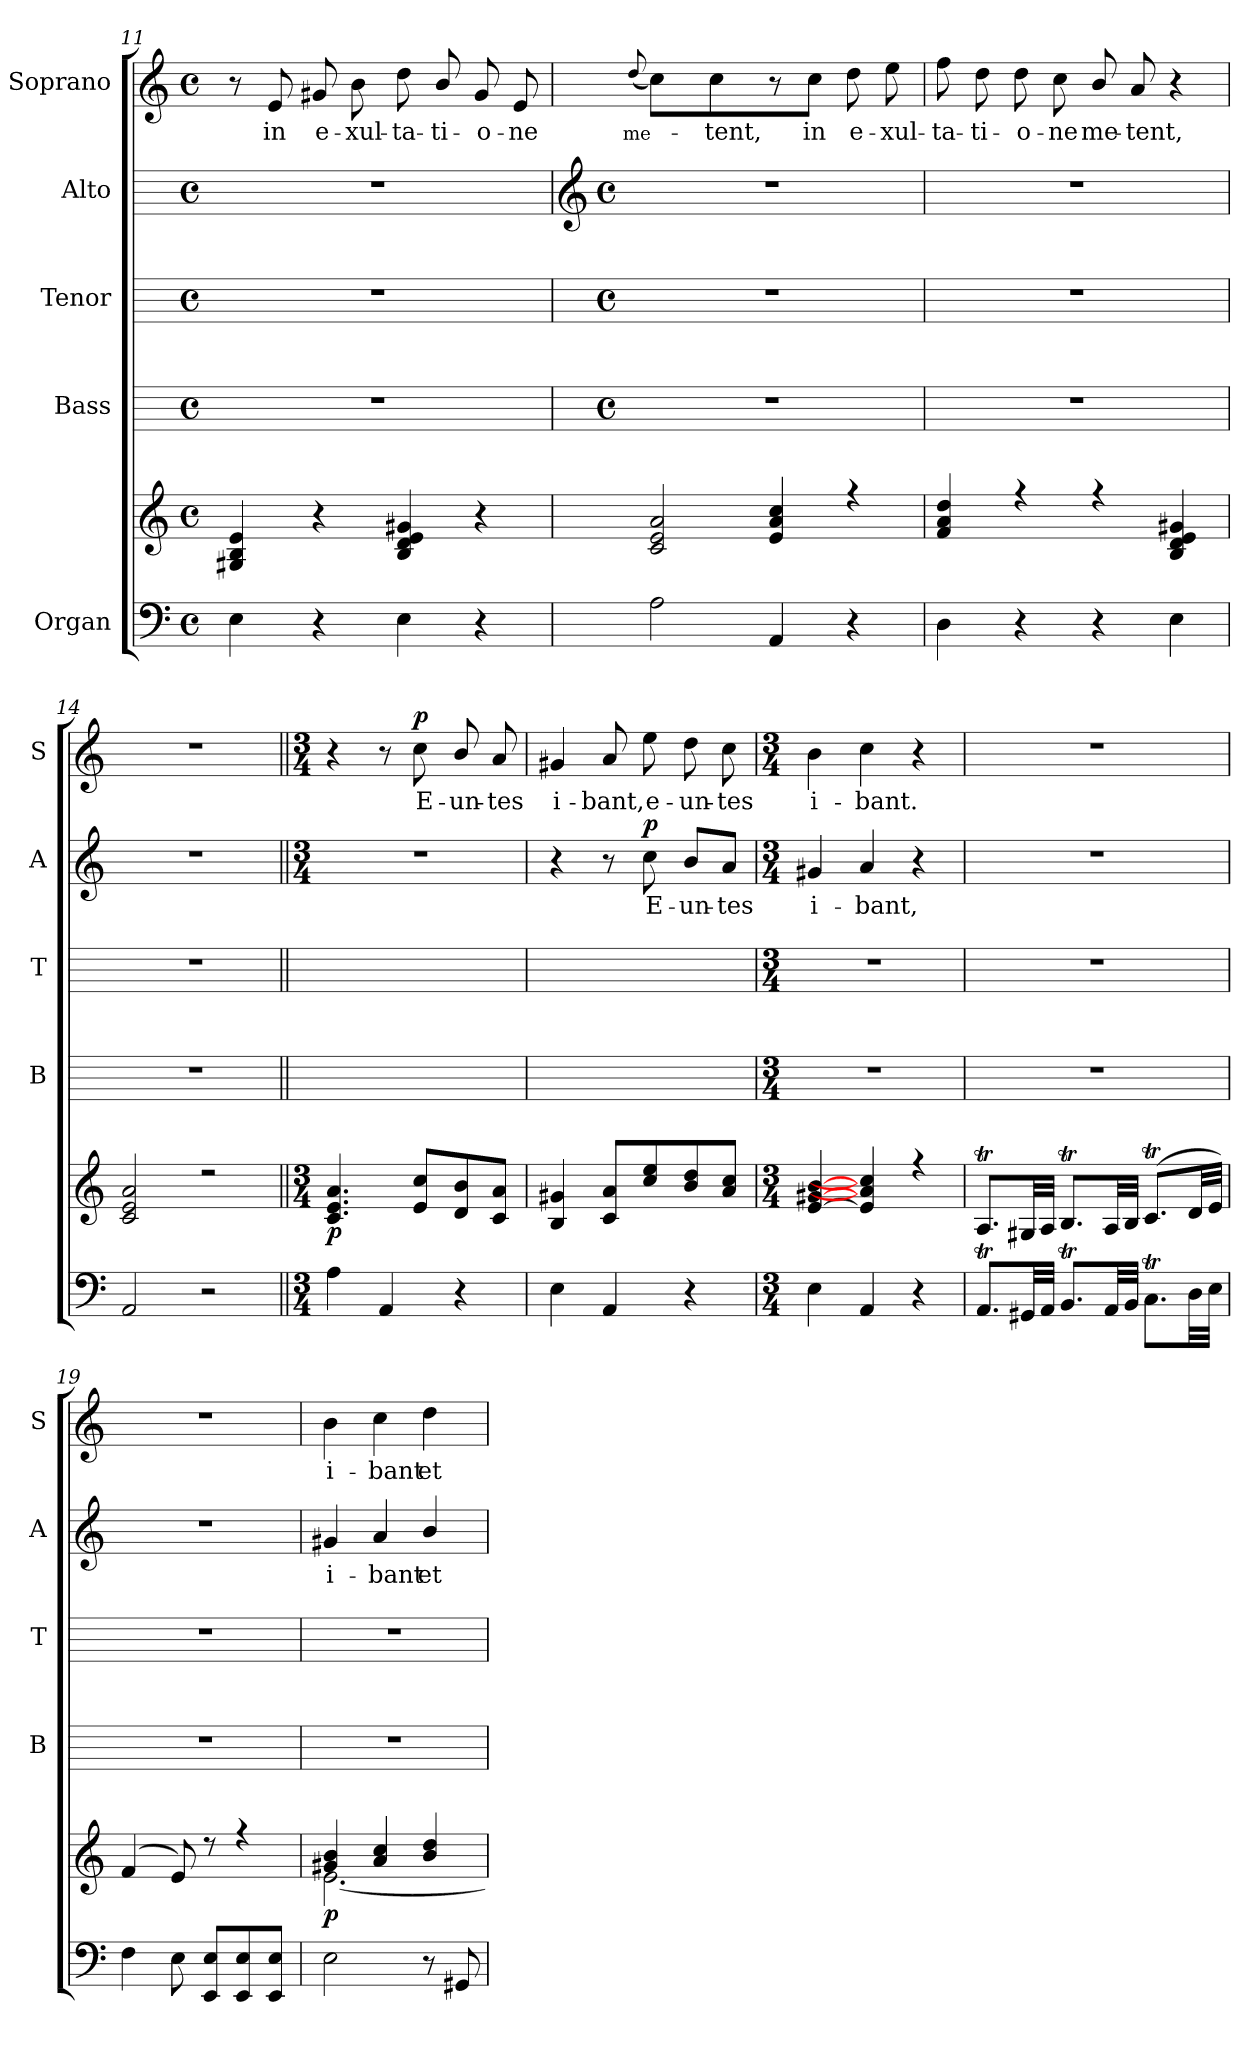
**kern	**kern	**dynam	**kern	**kern	**kern	**text	**dynam	**kern	**text	**dynam
*part5	*part5	*part5	*part4	*part3	*part2	*part2	*part2	*part1	*part1	*part1
*staff6	*staff5	*staff5/6	*staff4	*staff3	*staff2	*staff2	*staff2	*staff1	*staff1	*staff1
*I"Organ	*	*	*I"Bass	*I"Tenor	*I"Alto	*	*	*I"Soprano	*	*
*	*	*	*I'B	*I'T	*I'A	*	*	*I'S	*	*
*clefF4	*clefG2	*	*	*	*	*	*	*clefG2	*	*
*k[]	*k[]	*	*	*	*	*	*	*k[]	*	*
*C:	*C:	*	*	*	*	*	*	*C:	*	*
*M4/4	*M4/4	*	*M4/4	*M4/4	*M4/4	*	*	*M4/4	*	*
*met(c)	*met(c)	*	*met(c)	*met(c)	*met(c)	*	*	*met(c)	*	*
=11	=11	=11	=11	=11	=11	=11	=11	=11	=11	=11
4E	4G#X/ 4B/ 4e/	.	1r	1r	1r	.	.	8r	.	.
!	!	!	!	!	!	!	!	!	!LO:LY:b	!
.	.	.	.	.	.	.	.	8e	in	.
!	!	!	!	!	!	!	!	!	!LO:LY:b	!
4r	4r	.	.	.	.	.	.	8g#X	e-	.
!	!	!	!	!	!	!	!	!	!LO:LY:b	!
.	.	.	.	.	.	.	.	8b	-xul-	.
!	!	!	!	!	!	!	!	!	!LO:LY:b	!
4E	4B/ 4d/ 4e/ 4g#X/	.	.	.	.	.	.	8dd	-ta-	.
!	!	!	!	!	!	!	!	!	!LO:LY:b	!
.	.	.	.	.	.	.	.	8b/	-ti-	.
!	!	!	!	!	!	!	!	!	!LO:LY:b	!
4r	4r	.	.	.	.	.	.	8g#	-o-	.
!	!	!	!	!	!	!	!	!	!LO:LY:b	!
.	.	.	.	.	.	.	.	8e	-ne	.
!!LO:LB:g=z
=12	=12	=12	=12	=12	=12	=12	=12	=12	=12	=12
*	*	*	*	*	*clefG2	*	*	*	*	*
*	*	*	*	*	*k[]	*	*	*	*	*
*	*	*	*	*	*C:	*	*	*	*	*
*	*	*	*M4/4	*M4/4	*M4/4	*	*	*	*	*
*	*	*	*met(c)	*met(c)	*met(c)	*	*	*	*	*
!	!	!	!	!	!	!	!	!	!LO:LY:b	!
.	.	.	.	.	.	.	.	(>8qqdd/L	me-	.
*	*^	*	*	*	*	*	*	*	*	*
2A	2c 2e 2a	1ryy	.	1r	1r	1r	.	.	4cc)	.	.
!	!	!	!	!	!	!	!	!	!	!LO:LY:b	!
.	.	.	.	.	.	.	.	.	4cc	tent,	.
4AA	4e 4a 4cc	.	.	.	.	.	.	.	8r	.	.
!	!	!	!	!	!	!	!	!	!	!LO:LY:b	!
.	.	.	.	.	.	.	.	.	8ccJ	in	.
!	!	!	!	!	!	!	!	!	!	!LO:LY:b	!
4r	4r	.	.	.	.	.	.	.	8dd	e-	.
!	!	!	!	!	!	!	!	!	!	!LO:LY:b	!
.	.	.	.	.	.	.	.	.	8ee	-xul-	.
=13	=13	=13	=13	=13	=13	=13	=13	=13	=13	=13	=13
!	!	!	!	!	!	!	!	!	!	!LO:LY:b	!
4D	4f 4a 4dd	1ryy	.	1r	1r	1r	.	.	8ff	-ta-	.
!	!	!	!	!	!	!	!	!	!	!LO:LY:b	!
.	.	.	.	.	.	.	.	.	8dd	-ti-	.
!	!	!	!	!	!	!	!	!	!	!LO:LY:b	!
4r	4r	.	.	.	.	.	.	.	8dd	-o-	.
!	!	!	!	!	!	!	!	!	!	!LO:LY:b	!
.	.	.	.	.	.	.	.	.	8cc	-ne	.
!	!	!	!	!	!	!	!	!	!	!LO:LY:b	!
4r	4r	.	.	.	.	.	.	.	8b/	me-	.
!	!	!	!	!	!	!	!	!	!	!LO:LY:b	!
.	.	.	.	.	.	.	.	.	8a	-tent,	.
4E	4B 4d 4e 4g#X	.	.	.	.	.	.	.	4r	.	.
=14	=14	=14	=14	=14	=14	=14	=14	=14	=14	=14	=14
2AA	2c 2e 2a	1ryy	.	1r	1r	1r	.	.	1r	.	.
2r	2r	.	.	.	.	.	.	.	.	.	.
=15||	=15||	=15||	=15||	=15||	=15||	=15||	=15||	=15||	=15||	=15||	=15||
*M3/4	*M3/4	*	*	*	*	*M3/4	*	*	*M3/4	*	*
!	!	!LO:N:vis=1	!LO:DY:b	!	!	!LO:N:vis=1	!	!	!	!	!
4A	4.c 4.e 4.a	2.ryy	p	2.r	2.r	2.r	.	.	4r	.	.
4AA	.	.	.	.	.	.	.	.	8r	.	.
!	!	!	!	!	!	!	!	!	!	!LO:LY:b	!LO:DY:b
.	8e 8ccL	.	.	.	.	.	.	.	8cc	E-	p
!	!	!	!	!	!	!	!	!	!	!LO:LY:b	!
4r	8d 8b	.	.	.	.	.	.	.	8b/	-un-	.
!	!	!	!	!	!	!	!	!	!	!LO:LY:b	!
.	8c 8aJ	.	.	.	.	.	.	.	8a	-tes	.
=16	=16	=16	=16	=16	=16	=16	=16	=16	=16	=16	=16
!	!	!LO:N:vis=1	!	!	!	!	!	!	!	!LO:LY:b	!
4E	4B 4g#X	2.ryy	.	2.r	2.r	4r	.	.	4g#X	i-	.
!	!	!	!	!	!	!	!	!	!	!LO:LY:b	!
4AA	8c 8aL	.	.	.	.	8r	.	.	8a	-bant,	.
!	!	!	!	!	!	!	!LO:LY:b	!LO:DY:b	!	!LO:LY:b	!
.	8cc 8ee	.	.	.	.	8cc	E-	p	8ee	e-	.
!	!	!	!	!	!	!	!LO:LY:b	!	!	!LO:LY:b	!
4r	8b 8dd	.	.	.	.	8b/L	-un-	.	8dd	-un-	.
!	!	!	!	!	!	!	!LO:LY:b	!	!	!LO:LY:b	!
.	8a 8ccJ	.	.	.	.	8a/J	-tes	.	8cc	-tes	.
!!LO:LB:g=z
=17	=17	=17	=17	=17	=17	=17	=17	=17	=17	=17	=17
*M3/4	*M3/4	*	*	*M3/4	*M3/4	*M3/4	*	*	*M3/4	*	*
!	!	!LO:N:vis=1	!	!	!	!	!LO:LY:b	!	!	!LO:LY:b	!
4E	[4e [4g#X [4b	2.ryy	.	2.r	2.r	4g#X	i-	.	4b	i-	.
!	!	!	!	!	!	!	!LO:LY:b	!	!	!LO:LY:b	!
4AA	4e] 4a] 4cc]	.	.	.	.	4a	-bant,	.	4cc	-bant.	.
4r	4r	.	.	.	.	4r	.	.	4r	.	.
=18	=18	=18	=18	=18	=18	=18	=18	=18	=18	=18	=18
!	!	!LO:N:vis=1	!	!	!	!LO:N:vis=1	!	!	!LO:N:vis=1	!	!
8.AATL	8.ATL	2.ryy	.	2.r	2.r	2.r	.	.	2.r	.	.
32GG#XLL	32G#XLL	.	.	.	.	.	.	.	.	.	.
32AAJJJ	32AJJJ	.	.	.	.	.	.	.	.	.	.
8.BBtL	8.BtL	.	.	.	.	.	.	.	.	.	.
32AALL	32ALL	.	.	.	.	.	.	.	.	.	.
32BBJJJ	32BJJJ	.	.	.	.	.	.	.	.	.	.
8.CTL	(<8.cTL	.	.	.	.	.	.	.	.	.	.
32DLL	32dLL	.	.	.	.	.	.	.	.	.	.
32EJJJ	32eJJJ)	.	.	.	.	.	.	.	.	.	.
=19	=19	=19	=19	=19	=19	=19	=19	=19	=19	=19	=19
!	!	!LO:N:vis=1	!	!	!	!LO:N:vis=1	!	!	!LO:N:vis=1	!	!
4F	(<4f	2.ryy	.	2.r	2.r	2.r	.	.	2.r	.	.
8E	8e)	.	.	.	.	.	.	.	.	.	.
8EE 8EL	8r	.	.	.	.	.	.	.	.	.	.
8EE 8E	4r	.	.	.	.	.	.	.	.	.	.
8EE 8EJ	.	.	.	.	.	.	.	.	.	.	.
=20	=20	=20	=20	=20	=20	=20	=20	=20	=20	=20	=20
!	!	!	!LO:DY:b	!	!	!	!LO:LY:b	!	!	!LO:LY:b	!
2E	4g#X 4b	[2.e\	p	2.r	2.r	4g#X	i-	.	4b	i-	.
!	!	!	!	!	!	!	!LO:LY:b	!	!	!LO:LY:b	!
.	4a/ 4cc/	.	.	.	.	4a	-bant	.	4cc	-bant	.
!	!	!	!	!	!	!	!LO:LY:b	!	!	!LO:LY:b	!
8r	4b/ 4dd/	.	.	.	.	4b/	et	.	4dd	et	.
8GG#X	.	.	.	.	.	.	.	.	.	.	.
*	*v	*v	*	*	*	*	*	*	*	*	*
=	=	=	=	=	=	=	=	=	=	=
*-	*-	*-	*-	*-	*-	*-	*-	*-	*-	*-
